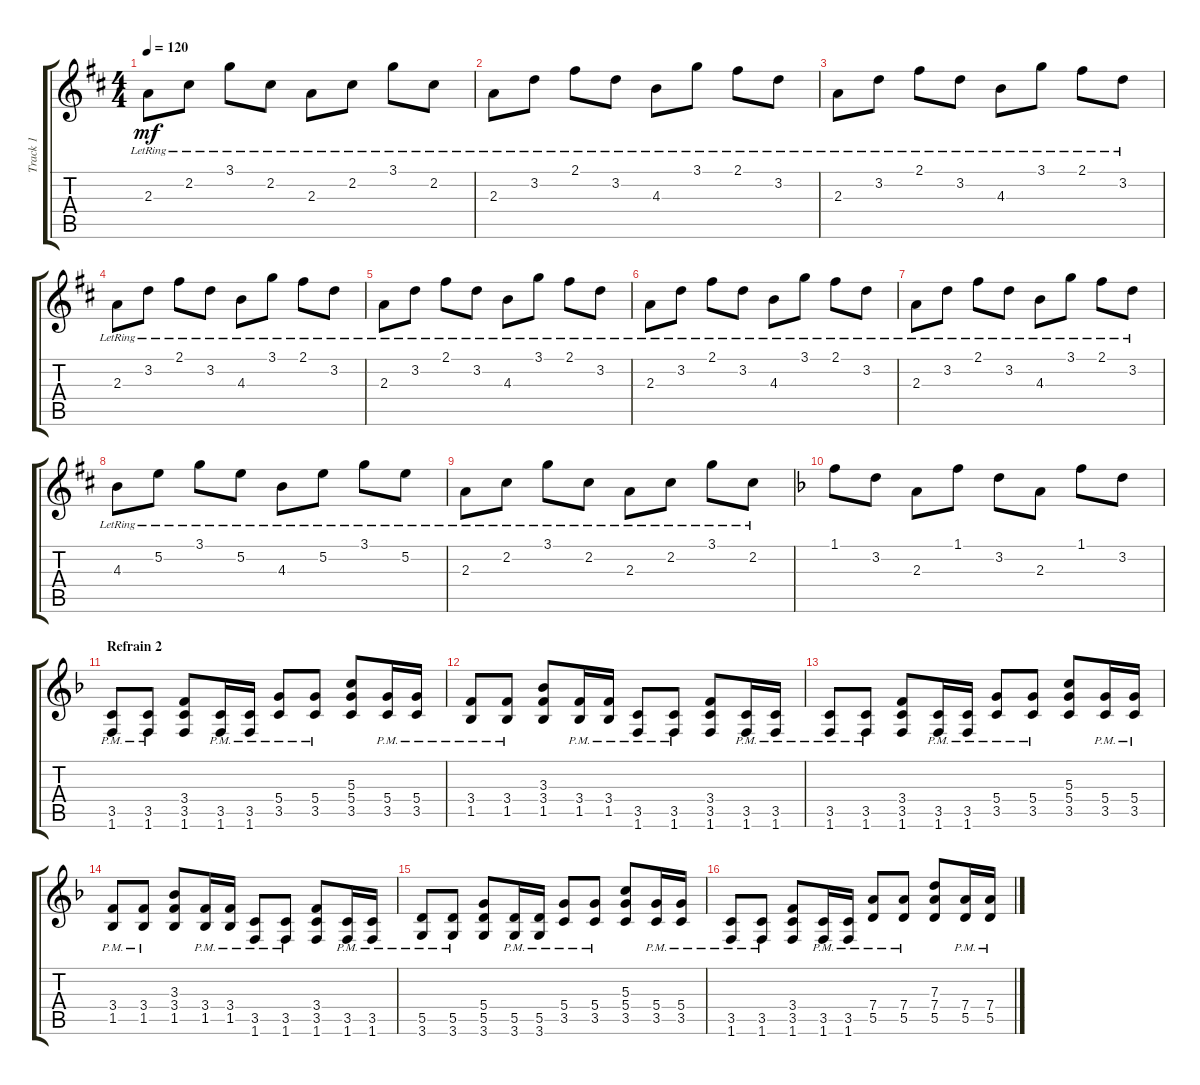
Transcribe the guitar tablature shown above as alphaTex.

\track ("Track 1" "Track 1") {instrument electricguitarjazz}
\staff {score tabs}
\tuning (E4 B3 G3 D3 A2 E2) {hide}
\ts (4 4)
\tempo 120
\clef g2
\ks d
2.3{lr}.8{dy mf} 2.2{lr}.8 3.1{lr}.8 2.2{lr}.8 2.3{lr}.8 2.2{lr}.8 3.1{lr}.8 2.2{lr}.8 |
2.3{lr}.8 3.2{lr}.8 2.1{lr}.8 3.2{lr}.8 4.3{lr}.8 3.1{lr}.8 2.1{lr}.8 3.2{lr}.8 |
2.3{lr}.8 3.2{lr}.8 2.1{lr}.8 3.2{lr}.8 4.3{lr}.8 3.1{lr}.8 2.1{lr}.8 3.2{lr}.8 |
2.3{lr}.8 3.2{lr}.8 2.1{lr}.8 3.2{lr}.8 4.3{lr}.8 3.1{lr}.8 2.1{lr}.8 3.2{lr}.8 |
2.3{lr}.8 3.2{lr}.8 2.1{lr}.8 3.2{lr}.8 4.3{lr}.8 3.1{lr}.8 2.1{lr}.8 3.2{lr}.8 |
2.3{lr}.8 3.2{lr}.8 2.1{lr}.8 3.2{lr}.8 4.3{lr}.8 3.1{lr}.8 2.1{lr}.8 3.2{lr}.8 |
2.3{lr}.8 3.2{lr}.8 2.1{lr}.8 3.2{lr}.8 4.3{lr}.8 3.1{lr}.8 2.1{lr}.8 3.2{lr}.8 |
4.3{lr}.8 5.2{lr}.8 3.1{lr}.8 5.2{lr}.8 4.3{lr}.8 5.2{lr}.8 3.1{lr}.8 5.2{lr}.8 |
2.3{lr}.8 2.2{lr}.8 3.1{lr}.8 2.2{lr}.8 2.3{lr}.8 2.2{lr}.8 3.1{lr}.8 2.2{lr}.8 |
\ks f
1.1.8 3.2.8 2.3.8 1.1.8 3.2.8 2.3.8 1.1.8 3.2.8 |
\section ("" "Refrain 2")
(3.5{pm} 1.6{pm}).8 (3.5{pm} 1.6{pm}).8 (3.4 3.5 1.6).8 (3.5{pm} 1.6{pm}).16 (3.5{pm} 1.6{pm}).16 (5.4{pm} 3.5{pm}).8 (5.4{pm} 3.5{pm}).8 (5.3 5.4 3.5).8 (5.4{pm} 3.5{pm}).16 (5.4{pm} 3.5{pm}).16 |
(3.4{pm} 1.5{pm}).8 (3.4{pm} 1.5{pm}).8 (3.3 3.4 1.5).8 (3.4{pm} 1.5{pm}).16 (3.4{pm} 1.5{pm}).16 (3.5{pm} 1.6{pm}).8 (3.5{pm} 1.6{pm}).8 (3.4 3.5 1.6).8 (3.5{pm} 1.6{pm}).16 (3.5{pm} 1.6{pm}).16 |
(3.5{pm} 1.6{pm}).8 (3.5{pm} 1.6{pm}).8 (3.4 3.5 1.6).8 (3.5{pm} 1.6{pm}).16 (3.5{pm} 1.6{pm}).16 (5.4{pm} 3.5{pm}).8 (5.4{pm} 3.5{pm}).8 (5.3 5.4 3.5).8 (5.4{pm} 3.5{pm}).16 (5.4{pm} 3.5{pm}).16 |
(3.4{pm} 1.5{pm}).8 (3.4{pm} 1.5{pm}).8 (3.3 3.4 1.5).8 (3.4{pm} 1.5{pm}).16 (3.4{pm} 1.5{pm}).16 (3.5{pm} 1.6{pm}).8 (3.5{pm} 1.6{pm}).8 (3.4 3.5 1.6).8 (3.5{pm} 1.6{pm}).16 (3.5{pm} 1.6{pm}).16 |
(5.5{pm} 3.6{pm}).8 (5.5{pm} 3.6{pm}).8 (5.4 5.5 3.6).8 (5.5{pm} 3.6{pm}).16 (5.5{pm} 3.6{pm}).16 (5.4{pm} 3.5{pm}).8 (5.4{pm} 3.5{pm}).8 (5.3 5.4 3.5).8 (5.4{pm} 3.5{pm}).16 (5.4{pm} 3.5{pm}).16 |
(3.5{pm} 1.6{pm}).8 (3.5{pm} 1.6{pm}).8 (3.4 3.5 1.6).8 (3.5{pm} 1.6{pm}).16 (3.5{pm} 1.6{pm}).16 (7.4{pm} 5.5{pm}).8 (7.4{pm} 5.5{pm}).8 (7.3 7.4 5.5).8 (7.4{pm} 5.5{pm}).16 (7.4{pm} 5.5{pm}).16
